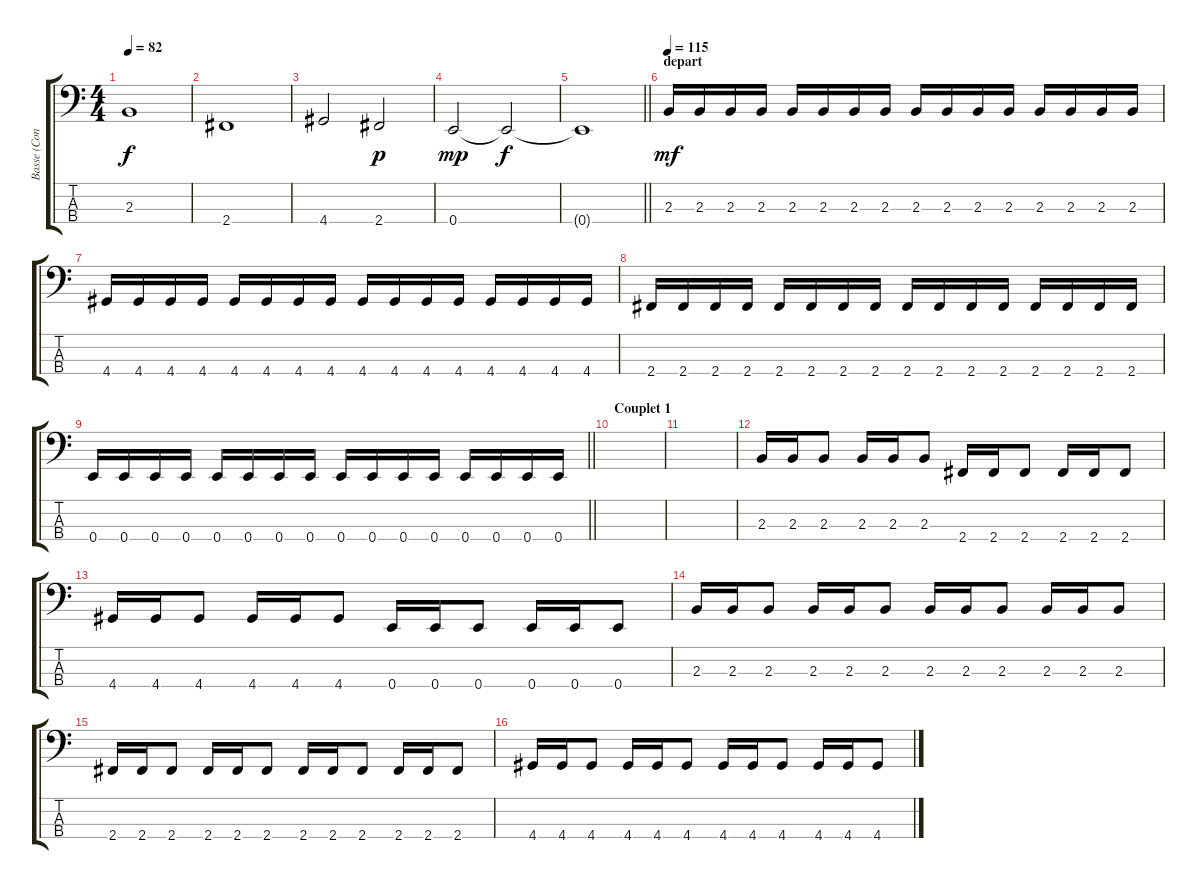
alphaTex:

\track ("Basse (Cone)" "Basse (Con") {instrument electricbassfinger}
\staff {score tabs}
\tuning (G2 D2 A1 E1) {hide}
\ts (4 4)
\tempo 82
\clef f4
\ks c
2.3.1{dy f} |
2.4.1 |
4.4.2 2.4.2{dy p} |
0.4.2{dy mp volume 3} 0.4{t}.2{dy f volume 10} |
\barLineRight lightlight
0.4{t}.1{volume 16} |
\section ("" "depart")
\tempo 120
\tempo 115
2.3.16{dy mf} 2.3.16 2.3.16 2.3.16 2.3.16 2.3.16 2.3.16 2.3.16 2.3.16 2.3.16 2.3.16 2.3.16 2.3.16 2.3.16 2.3.16 2.3.16 |
4.4.16 4.4.16 4.4.16 4.4.16 4.4.16 4.4.16 4.4.16 4.4.16 4.4.16 4.4.16 4.4.16 4.4.16 4.4.16 4.4.16 4.4.16 4.4.16 |
2.4.16 2.4.16 2.4.16 2.4.16 2.4.16 2.4.16 2.4.16 2.4.16 2.4.16 2.4.16 2.4.16 2.4.16 2.4.16 2.4.16 2.4.16 2.4.16 |
\barLineRight lightlight
0.4.16 0.4.16 0.4.16 0.4.16 0.4.16 0.4.16 0.4.16 0.4.16 0.4.16 0.4.16 0.4.16 0.4.16 0.4.16 0.4.16 0.4.16 0.4.16 |
\section ("" "Couplet 1")
|
|
2.3.16 2.3.16 2.3.8 2.3.16 2.3.16 2.3.8 2.4.16 2.4.16 2.4.8 2.4.16 2.4.16 2.4.8 |
4.4.16 4.4.16 4.4.8 4.4.16 4.4.16 4.4.8 0.4.16 0.4.16 0.4.8 0.4.16 0.4.16 0.4.8 |
2.3.16 2.3.16 2.3.8 2.3.16 2.3.16 2.3.8 2.3.16 2.3.16 2.3.8 2.3.16 2.3.16 2.3.8 |
2.4.16 2.4.16 2.4.8 2.4.16 2.4.16 2.4.8 2.4.16 2.4.16 2.4.8 2.4.16 2.4.16 2.4.8 |
4.4.16 4.4.16 4.4.8 4.4.16 4.4.16 4.4.8 4.4.16 4.4.16 4.4.8 4.4.16 4.4.16 4.4.8
